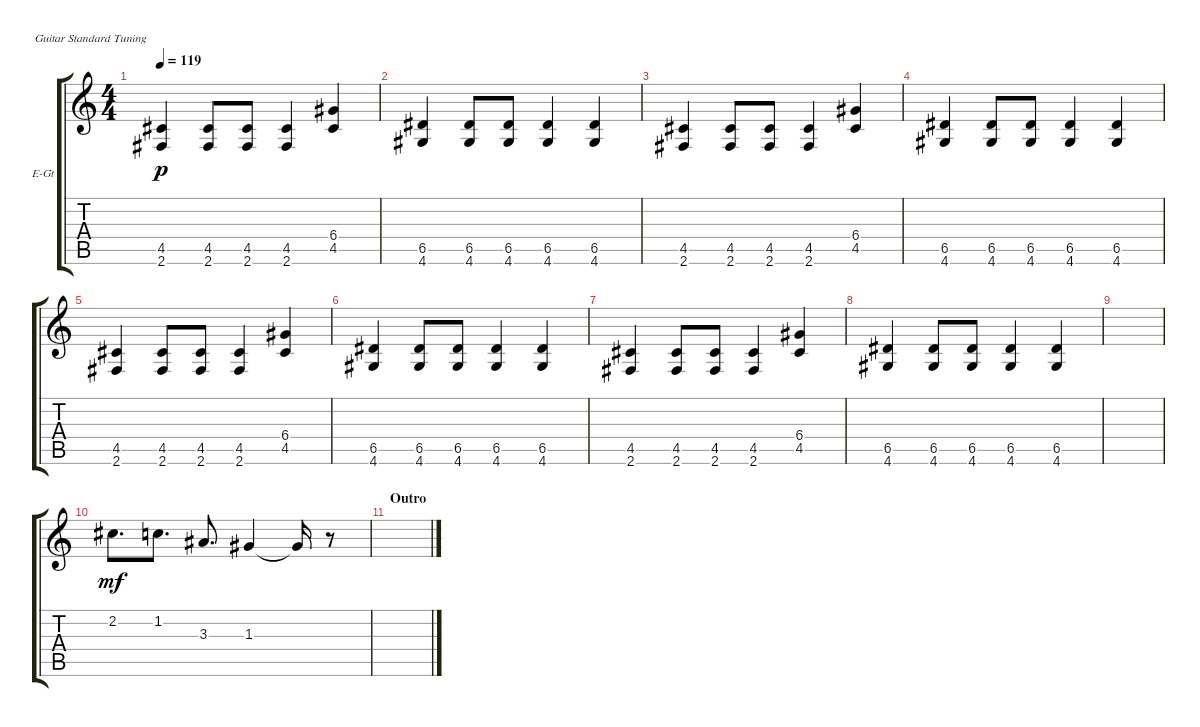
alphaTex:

\defaultSystemsLayout 4
\bracketExtendMode groupsimilarinstruments
\firstSystemTrackNameOrientation horizontal
\otherSystemsTrackNameOrientation horizontal
\track ("overdrive E-Guitar" "E-Gt") {instrument overdrivenguitar}
\staff {score tabs}
\tuning (E4 B3 G3 D3 A2 E2)
\ts (4 4)
\tempo 119
\clef g2
\scale
0.333333
\ks c
(2.6 4.5).4{dy p} (2.6 4.5).8 (2.6 4.5).8 (2.6 4.5).4 (4.5 6.4).4 |
\scale
0.333333 (4.6 6.5).4 (4.6 6.5).8 (4.6 6.5).8 (4.6 6.5).4 (4.6 6.5).4 |
\scale
0.333333 (2.6 4.5).4 (2.6 4.5).8 (2.6 4.5).8 (2.6 4.5).4 (4.5 6.4).4 |
\scale
0.333333 (4.6 6.5).4 (4.6 6.5).8 (4.6 6.5).8 (4.6 6.5).4 (4.6 6.5).4 |
\scale
0.333333 (2.6 4.5).4 (2.6 4.5).8 (2.6 4.5).8 (2.6 4.5).4 (4.5 6.4).4 |
\scale
0.333333 (4.6 6.5).4 (4.6 6.5).8 (4.6 6.5).8 (4.6 6.5).4 (4.6 6.5).4 |
\scale
0.333333 (2.6 4.5).4 (2.6 4.5).8 (2.6 4.5).8 (2.6 4.5).4 (4.5 6.4).4 |
\scale
0.333333 (4.6 6.5).4 (4.6 6.5).8 (4.6 6.5).8 (4.6 6.5).4 (4.6 6.5).4 |
\scale
0.333333 |
\scale
0.333333 2.2.8{d dy mf} 1.2.8{d} 3.3.8{d} 1.3.4 1.3{t}.16 r.8 |
\section ("" "Outro")
\scale
0.333333 |
\scale
0.333333 |
\scale
0.333333 |
\scale
0.333333 |
\scale
0.333333 |
\scale
0.333333
